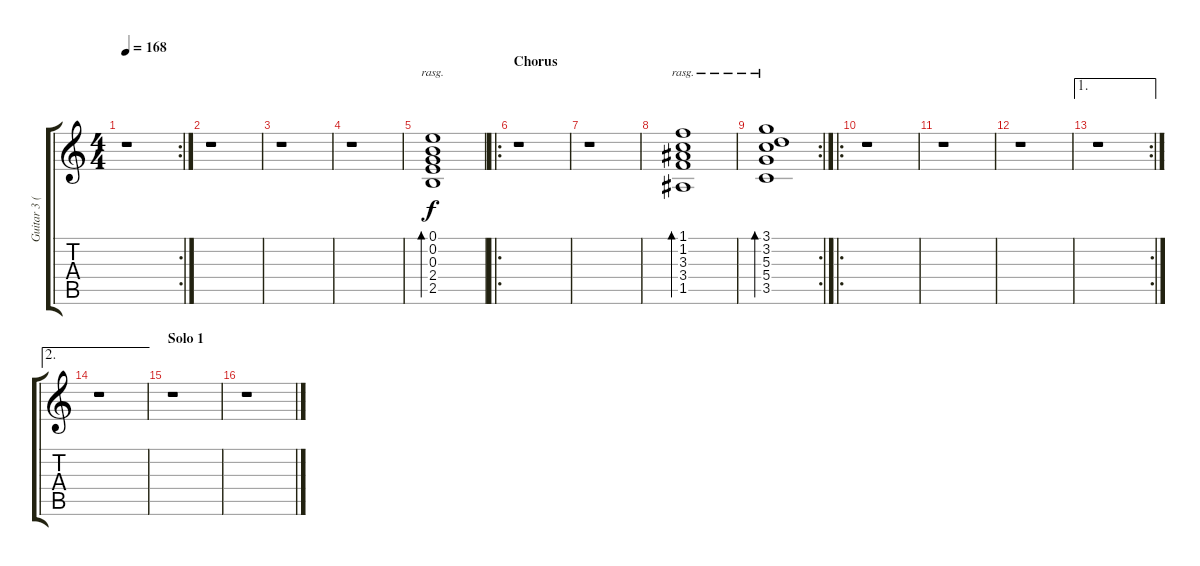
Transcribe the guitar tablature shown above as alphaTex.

\track ("Guitar 3 (clean)" "Guitar 3 (") {instrument acousticguitarsteel}
\staff {score tabs}
\tuning (E4 B3 G3 D3 A2 E2) {hide}
\rc 2
\ts (4 4)
\tempo 168
\clef g2
\ks c
r.1{dy fff} |
r.1 |
r.1 |
r.1 |
(0.1 0.2 0.3 2.4 2.5).1{bd 240 rasg ii dy f} |
\ro
\section ("" "Chorus")
r.1 |
r.1 |
(1.1 1.2 3.3 3.4 1.5).1{bd 120 rasg ii} |
\rc 2
(3.1 3.2 5.3 5.4 3.5).1{bd 120 rasg ii} |
\ro
r.1 |
r.1 |
r.1 |
\ae 1
\rc 2
r.1 |
\ae 2
r.1 |
\section ("" "Solo 1")
r.1 |
r.1
